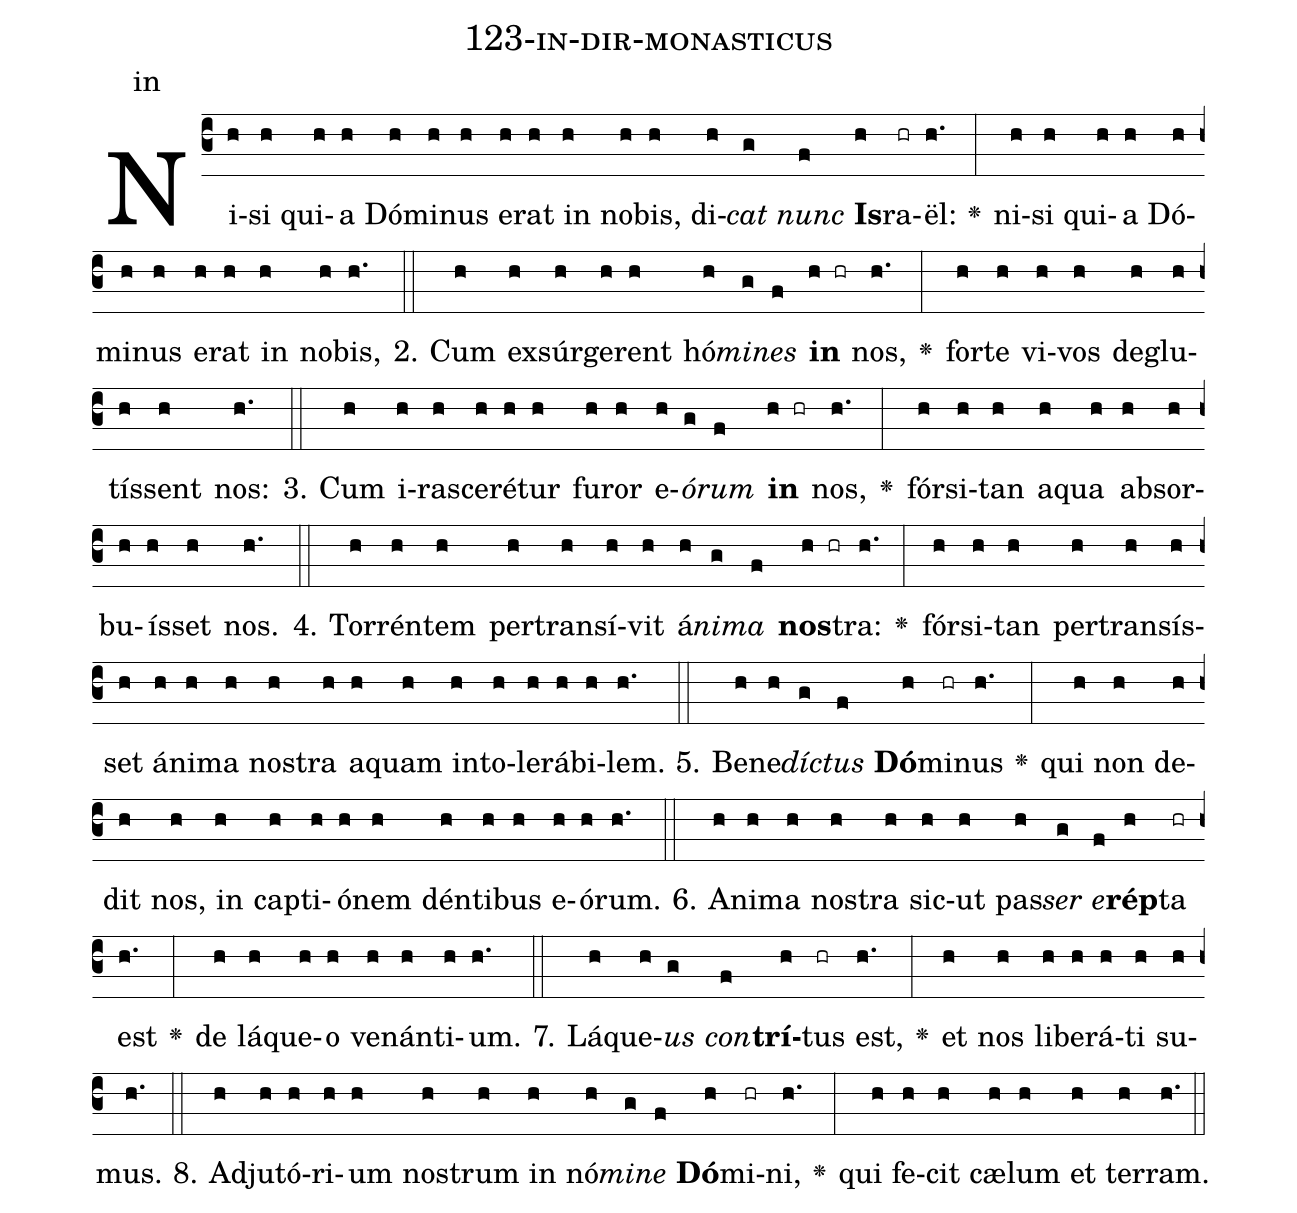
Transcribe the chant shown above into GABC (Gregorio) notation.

name: 123-in-dir-monasticus;
annotation: in;
%%
(c3)Ni(h)si(h) qui(h)a(h) Dó(h)mi(h)nus(h) e(h)rat(h) in(h) no(h)bis,(h) di(h)<i>cat</i>(g) <i>nunc</i>(f) <b>Is</b>(h)ra(hr)ël:(h.) <v>\greheightstar</v>(:) ni(h)si(h) qui(h)a(h) Dó(h)mi(h)nus(h) e(h)rat(h) in(h) no(h)bis,(h.) (::)
2. Cum(h) ex(h)súr(h)ge(h)rent(h) hó(h)<i>mi</i>(g)<i>nes</i>(f) <b>in</b>(h hr) nos,(h.) <v>\greheightstar</v>(:) for(h)te(h) vi(h)vos(h) de(h)glu(h)tís(h)sent(h) nos:(h.) (::)
3. Cum(h) i(h)ra(h)sce(h)ré(h)tur(h) fu(h)ror(h) e(h)<i>ó</i>(g)<i>rum</i>(f) <b>in</b>(h hr) nos,(h.) <v>\greheightstar</v>(:) fór(h)si(h)tan(h) a(h)qua(h) ab(h)sor(h)bu(h)ís(h)set(h) nos.(h.) (::)
4. Tor(h)rén(h)tem(h) per(h)trans(h)í(h)vit(h) á(h)<i>ni</i>(g)<i>ma</i>(f) <b>nos</b>(h hr)tra:(h.) <v>\greheightstar</v>(:) fór(h)si(h)tan(h) per(h)trans(h)ís(h)set(h) á(h)ni(h)ma(h) nos(h)tra(h) a(h)quam(h) in(h)to(h)le(h)rá(h)bi(h)lem.(h.) (::)
5. Be(h)ne(h)<i>díc</i>(g)<i>tus</i>(f) <b>Dó</b>(h)mi(hr)nus(h.) <v>\greheightstar</v>(:) qui(h) non(h) de(h)dit(h) nos,(h) in(h) cap(h)ti(h)ó(h)nem(h) dén(h)ti(h)bus(h) e(h)ó(h)rum.(h.) (::)
6. A(h)ni(h)ma(h) nos(h)tra(h) sic(h)ut(h) pas(h)<i>ser</i>(g) <i>e</i>(f)<b>rép</b>(h)ta(hr) est(h.) <v>\greheightstar</v>(:) de(h) lá(h)que(h)o(h) ve(h)nán(h)ti(h)um.(h.) (::)
7. Lá(h)que(h)<i>us</i>(g) <i>con</i>(f)<b>trí</b>(h)tus(hr) est,(h.) <v>\greheightstar</v>(:) et(h) nos(h) li(h)be(h)rá(h)ti(h) su(h)mus.(h.) (::)
8. Ad(h)ju(h)tó(h)ri(h)um(h) nos(h)trum(h) in(h) nó(h)<i>mi</i>(g)<i>ne</i>(f) <b>Dó</b>(h)mi(hr)ni,(h.) <v>\greheightstar</v>(:) qui(h) fe(h)cit(h) cæ(h)lum(h) et(h) ter(h)ram.(h.) (::)
